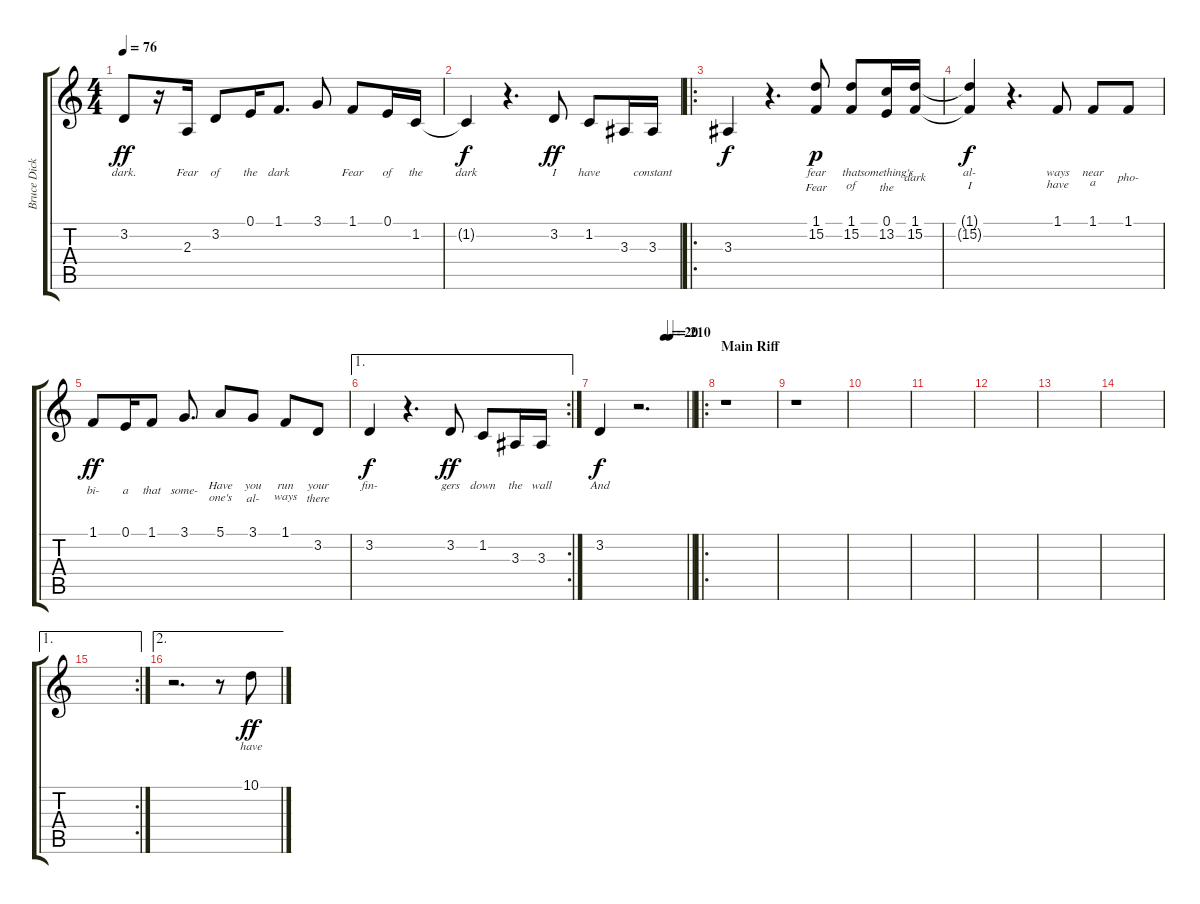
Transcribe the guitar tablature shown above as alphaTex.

\track ("Bruce Dickinson" "Bruce Dick") {instrument violin}
\staff {score tabs}
\tuning (E4 B3 G3 D3 A2 E2) {hide}
\ts (4 4)
\tempo 76
\clef g2
\ks c
3.2.8{lyrics (0 "dark.") lyrics (1 "") lyrics (2 "") lyrics (3 "") lyrics (4 "") dy ff} r.16 2.3.16{lyrics (0 "Fear") lyrics (1 "") lyrics (2 "") lyrics (3 "") lyrics (4 "")} 3.2.8{lyrics (0 "of") lyrics (1 "") lyrics (2 "") lyrics (3 "") lyrics (4 "")} 0.1.16{lyrics (0 "the") lyrics (1 "") lyrics (2 "") lyrics (3 "") lyrics (4 "")} 1.1.8{d lyrics (0 "dark") lyrics (1 "") lyrics (2 "") lyrics (3 "") lyrics (4 "")} 3.1.8{lyrics (0 "") lyrics (1 "") lyrics (2 "") lyrics (3 "") lyrics (4 "")} 1.1.8{lyrics (0 "Fear") lyrics (1 "") lyrics (2 "") lyrics (3 "") lyrics (4 "")} 0.1.16{lyrics (0 "of") lyrics (1 "") lyrics (2 "") lyrics (3 "") lyrics (4 "")} 1.2.16{lyrics (0 "the") lyrics (1 "") lyrics (2 "") lyrics (3 "") lyrics (4 "")} |
1.2{t}.4{lyrics (0 "dark") lyrics (1 "") lyrics (2 "") lyrics (3 "") lyrics (4 "") dy f} r.4{d} 3.2.8{lyrics (0 "I") lyrics (1 "") lyrics (2 "") lyrics (3 "") lyrics (4 "") dy ff} 1.2.8{lyrics (0 "have") lyrics (1 "") lyrics (2 "") lyrics (3 "") lyrics (4 "")} 3.3.16{lyrics (0 "") lyrics (1 "") lyrics (2 "") lyrics (3 "") lyrics (4 "")} 3.3.16{lyrics (0 "constant") lyrics (1 "") lyrics (2 "") lyrics (3 "") lyrics (4 "")} |
\ro
3.3.4{lyrics (0 "") lyrics (1 "") lyrics (2 "") lyrics (3 "") lyrics (4 "") dy f} r.4{d} (1.1 15.2).8{lyrics (0 "fear") lyrics (1 "Fear") lyrics (2 "") lyrics (3 "") lyrics (4 "") dy p} (1.1 15.2).8{lyrics (0 "that") lyrics (1 "of") lyrics (2 "") lyrics (3 "") lyrics (4 "")} (0.1 13.2).16{lyrics (0 "something's") lyrics (1 "the") lyrics (2 "") lyrics (3 "") lyrics (4 "")} (1.1 15.2).16{lyrics (0 "") lyrics (1 "dark") lyrics (2 "") lyrics (3 "") lyrics (4 "")} |
(1.1{t} 15.2{t}).4{lyrics (0 "al-") lyrics (1 "I") lyrics (2 "") lyrics (3 "") lyrics (4 "") dy f} r.4{d} 1.1.8{lyrics (0 "ways") lyrics (1 "have") lyrics (2 "") lyrics (3 "") lyrics (4 "")} 1.1.8{lyrics (0 "near") lyrics (1 "a") lyrics (2 "") lyrics (3 "") lyrics (4 "")} 1.1.8{lyrics (0 "") lyrics (1 "pho-") lyrics (2 "") lyrics (3 "") lyrics (4 "")} |
1.1.8{lyrics (0 "") lyrics (1 "bi-") lyrics (2 "") lyrics (3 "") lyrics (4 "") dy ff} 0.1.16{lyrics (0 "") lyrics (1 "a") lyrics (2 "") lyrics (3 "") lyrics (4 "")} 1.1.8{lyrics (0 "") lyrics (1 "that") lyrics (2 "") lyrics (3 "") lyrics (4 "")} 3.1.8{d lyrics (0 "") lyrics (1 "some-") lyrics (2 "") lyrics (3 "") lyrics (4 "")} 5.1.8{lyrics (0 "Have") lyrics (1 "one's") lyrics (2 "") lyrics (3 "") lyrics (4 "")} 3.1.8{lyrics (0 "you") lyrics (1 "al-") lyrics (2 "") lyrics (3 "") lyrics (4 "")} 1.1.8{lyrics (0 "run") lyrics (1 "ways") lyrics (2 "") lyrics (3 "") lyrics (4 "")} 3.2.8{lyrics (0 "your") lyrics (1 "there") lyrics (2 "") lyrics (3 "") lyrics (4 "")} |
\ae 1
\rc 2
3.2.4{lyrics (0 "fin-") lyrics (1 "") lyrics (2 "") lyrics (3 "") lyrics (4 "") dy f} r.4{d} 3.2.8{lyrics (0 "gers") lyrics (1 "") lyrics (2 "") lyrics (3 "") lyrics (4 "") dy ff} 1.2.8{lyrics (0 "down") lyrics (1 "") lyrics (2 "") lyrics (3 "") lyrics (4 "")} 3.3.16{lyrics (0 "the") lyrics (1 "") lyrics (2 "") lyrics (3 "") lyrics (4 "")} 3.3.16{lyrics (0 "wall") lyrics (1 "") lyrics (2 "") lyrics (3 "") lyrics (4 "")} |
\tempo (210 0.8125)
\tempo (20 0.75)
\barLineRight lightlight
3.2.4{lyrics (0 "And") lyrics (1 "") lyrics (2 "") lyrics (3 "") lyrics (4 "") dy f} r.2{d} |
\ro
\section ("" "Main Riff")
r.1 |
r.1 |
|
|
|
|
|
\ae 1
\rc 2
|
\ae 2
r.2{d} r.8 10.1.8{lyrics (0 "have") lyrics (1 "") lyrics (2 "") lyrics (3 "") lyrics (4 "") dy ff}
